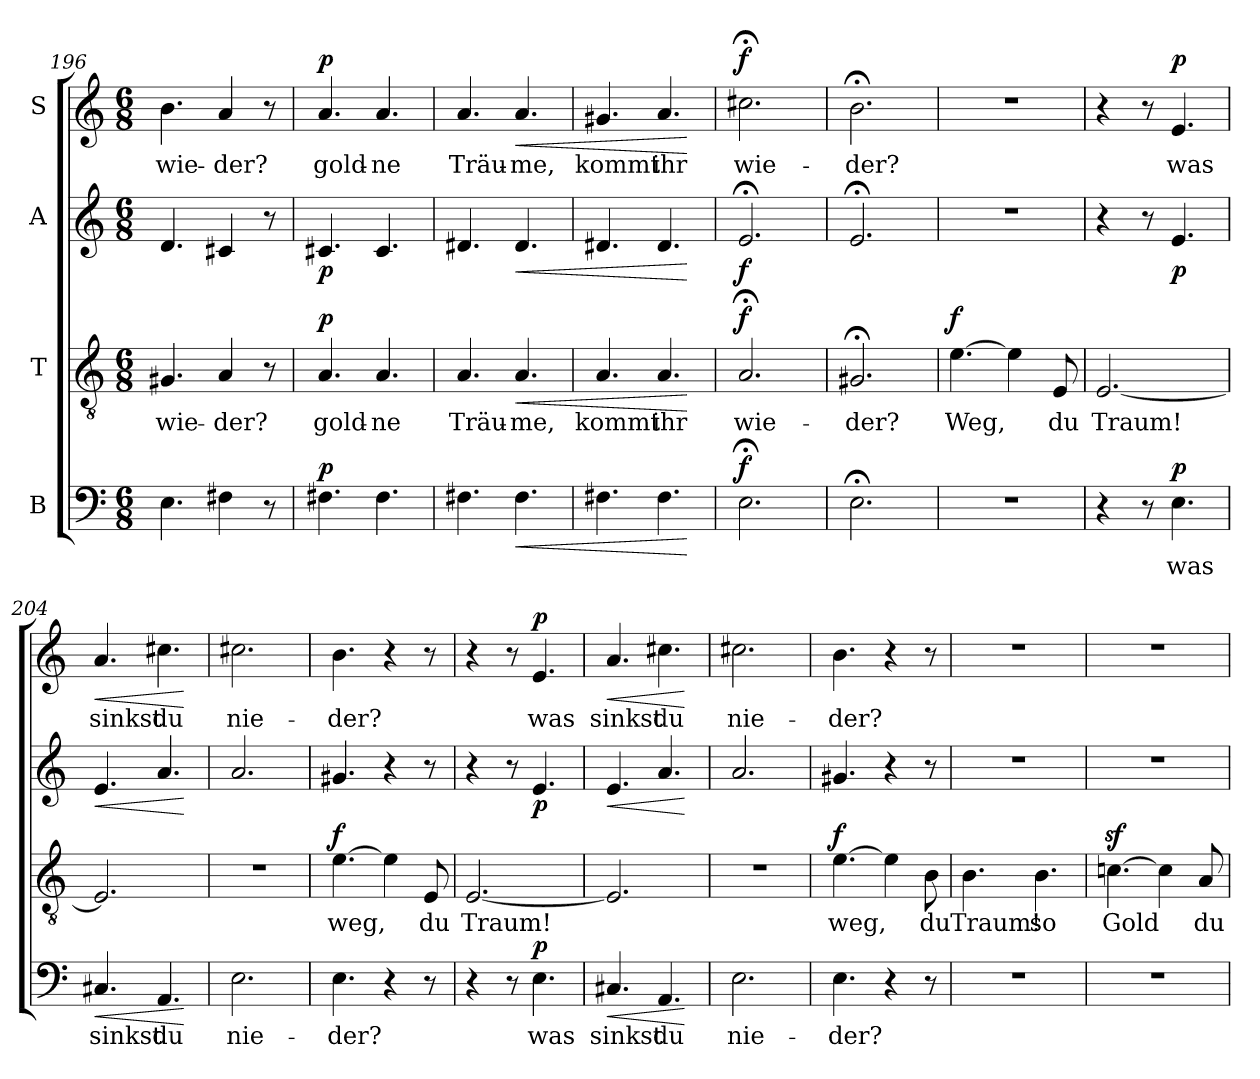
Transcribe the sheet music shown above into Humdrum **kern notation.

**kern	**text	**dynam	**kern	**text	**dynam	**kern	**dynam	**kern	**text	**dynam
*part4	*part4	*part4	*part3	*part3	*part3	*part2	*part2	*part1	*part1	*part1
*staff4	*staff4	*staff4	*staff3	*staff3	*staff3	*staff2	*staff2	*staff1	*staff1	*staff1
*I"B	*	*	*I"T	*	*	*I"A	*	*I"S	*	*
*clefF4	*	*	*clefGv2	*	*	*clefG2	*	*clefG2	*	*
*k[]	*	*	*k[]	*	*	*k[]	*	*k[]	*	*
*M6/8	*	*	*M6/8	*	*	*M6/8	*	*M6/8	*	*
=196	=196	=196	=196	=196	=196	=196	=196	=196	=196	=196
!	!	!	!	!LO:LY:b	!	!	!	!	!LO:LY:b	!
4.E\	.	.	4.G#X/	wie-	.	4.d/	.	4.b\	wie-	.
!	!	!	!	!LO:LY:b	!	!	!	!	!LO:LY:b	!
4F#X\	.	.	4A/	-der?	.	4c#X/	.	4a/	-der?	.
8r	.	.	8r	.	.	8r	.	8r	.	.
=197	=197	=197	=197	=197	=197	=197	=197	=197	=197	=197
!	!	!LO:DY:b	!	!LO:LY:b	!LO:DY:b	!	!LO:DY:b	!	!LO:LY:b	!LO:DY:b
4.F#X\	.	p	4.A/	gold-	p	4.c#X/	p	4.a/	gold-	p
!	!	!	!	!LO:LY:b	!	!	!	!	!LO:LY:b	!
4.F#\	.	.	4.A/	-ne	.	4.c#/	.	4.a/	-ne	.
=198	=198	=198	=198	=198	=198	=198	=198	=198	=198	=198
!	!	!	!	!LO:LY:b	!	!	!	!	!LO:LY:b	!
4.F#X\	.	.	4.A/	Träu-	.	4.d#X/	.	4.a/	Träu-	.
!	!	!LO:HP:b	!	!LO:LY:b	!LO:HP:b	!	!LO:HP:b	!	!LO:LY:b	!LO:HP:b
4.F#\	.	<	4.A/	-me,	<	4.d#/	<	4.a/	-me,	<
=199	=199	=199	=199	=199	=199	=199	=199	=199	=199	=199
!	!	!	!	!LO:LY:b	!	!	!	!	!LO:LY:b	!
4.F#X\	.	.	4.A/	kommt	.	4.d#X/	.	4.g#X/	kommt	.
!	!	!	!	!LO:LY:b	!	!	!	!	!LO:LY:b	!
4.F#\	.	.	4.A/	ihr	.	4.d#/	.	4.a/	ihr	.
.	.	[	.	.	[	.	[	.	.	[
=200	=200	=200	=200	=200	=200	=200	=200	=200	=200	=200
!	!	!LO:DY:b	!	!LO:LY:b	!LO:DY:b	!	!LO:DY:b	!	!LO:LY:b	!LO:DY:b
2.E;<\	.	f	2.A;</	wie-	f	2.e;</	f	2.cc#X;<\	wie-	f
=201	=201	=201	=201	=201	=201	=201	=201	=201	=201	=201
!	!	!	!	!LO:LY:b	!	!	!	!	!LO:LY:b	!
2.E;<\	.	.	2.G#X;</	-der?	.	2.e;</	.	2.b;<\	-der?	.
=202	=202	=202	=202	=202	=202	=202	=202	=202	=202	=202
!	!	!	!	!LO:LY:b	!LO:DY:b	!	!	!	!	!
2.r	.	.	[4.e\	Weg,	f	2.r	.	2.r	.	.
.	.	.	4e\]	.	.	.	.	.	.	.
!	!	!	!	!LO:LY:b	!	!	!	!	!	!
.	.	.	8E/	du	.	.	.	.	.	.
!!LO:PB:g=z
=203	=203	=203	=203	=203	=203	=203	=203	=203	=203	=203
!	!	!	!	!LO:LY:b	!	!	!	!	!	!
4r	.	.	[2.E/	Traum!	.	4r	.	4r	.	.
8r	.	.	.	.	.	8r	.	8r	.	.
!	!LO:LY:b	!LO:DY:b	!	!	!	!	!LO:DY:b	!	!LO:LY:b	!LO:DY:b
4.E\	was	p	.	.	.	4.e/	p	4.e/	was	p
=204	=204	=204	=204	=204	=204	=204	=204	=204	=204	=204
!	!LO:LY:b	!LO:HP:b	!	!	!	!	!LO:HP:b	!	!LO:LY:b	!LO:HP:b
4.C#X/	sinkst	<	2.E/]	.	.	4.e/	<	4.a/	sinkst	<
!	!LO:LY:b	!	!	!	!	!	!	!	!LO:LY:b	!
4.AA/	du	.	.	.	.	4.a/	.	4.cc#X\	du	.
.	.	[	.	.	.	.	[	.	.	[
=205	=205	=205	=205	=205	=205	=205	=205	=205	=205	=205
!	!LO:LY:b	!	!	!	!	!	!	!	!LO:LY:b	!
2.E\	nie-	.	2.r	.	.	2.a/	.	2.cc#X\	nie-	.
=206	=206	=206	=206	=206	=206	=206	=206	=206	=206	=206
!	!LO:LY:b	!	!	!LO:LY:b	!LO:DY:b	!	!	!	!LO:LY:b	!
4.E\	-der?	.	[4.e\	weg,	f	4.g#X/	.	4.b\	-der?	.
4r	.	.	4e\]	.	.	4r	.	4r	.	.
!	!	!	!	!LO:LY:b	!	!	!	!	!	!
8r	.	.	8E/	du	.	8r	.	8r	.	.
=207	=207	=207	=207	=207	=207	=207	=207	=207	=207	=207
!	!	!	!	!LO:LY:b	!	!	!	!	!	!
4r	.	.	[2.E/	Traum!	.	4r	.	4r	.	.
8r	.	.	.	.	.	8r	.	8r	.	.
!	!LO:LY:b	!LO:DY:b	!	!	!	!	!LO:DY:b	!	!LO:LY:b	!LO:DY:b
4.E\	was	p	.	.	.	4.e/	p	4.e/	was	p
=208	=208	=208	=208	=208	=208	=208	=208	=208	=208	=208
!	!LO:LY:b	!LO:HP:b	!	!	!	!	!LO:HP:b	!	!LO:LY:b	!LO:HP:b
4.C#X/	sinkst	<	2.E/]	.	.	4.e/	<	4.a/	sinkst	<
!	!LO:LY:b	!	!	!	!	!	!	!	!LO:LY:b	!
4.AA/	du	.	.	.	.	4.a/	.	4.cc#X\	du	.
.	.	[	.	.	.	.	[	.	.	[
=209	=209	=209	=209	=209	=209	=209	=209	=209	=209	=209
!	!LO:LY:b	!	!	!	!	!	!	!	!LO:LY:b	!
2.E\	nie-	.	2.r	.	.	2.a/	.	2.cc#X\	nie-	.
=210	=210	=210	=210	=210	=210	=210	=210	=210	=210	=210
!	!LO:LY:b	!	!	!LO:LY:b	!LO:DY:b	!	!	!	!LO:LY:b	!
4.E\	-der?	.	[4.e\	weg,	f	4.g#X/	.	4.b\	-der?	.
4r	.	.	4e\]	.	.	4r	.	4r	.	.
!	!	!	!	!LO:LY:b	!	!	!	!	!	!
8r	.	.	8B\	du	.	8r	.	8r	.	.
=211	=211	=211	=211	=211	=211	=211	=211	=211	=211	=211
!	!	!	!	!LO:LY:b	!	!	!	!	!	!
2.r	.	.	4.B\	Traum!	.	2.r	.	2.r	.	.
!	!	!	!	!LO:LY:b	!	!	!	!	!	!
.	.	.	4.B\	so	.	.	.	.	.	.
!!LO:PB:g=z
=212	=212	=212	=212	=212	=212	=212	=212	=212	=212	=212
!	!	!	!	!LO:LY:b	!	!	!	!	!	!
2.r	.	.	[4.cnz<\	Gold	.	2.r	.	2.r	.	.
.	.	.	4c\]	.	.	.	.	.	.	.
!	!	!	!	!LO:LY:b	!	!	!	!	!	!
.	.	.	8A/	du	.	.	.	.	.	.
=	=	=	=	=	=	=	=	=	=	=
*-	*-	*-	*-	*-	*-	*-	*-	*-	*-	*-
